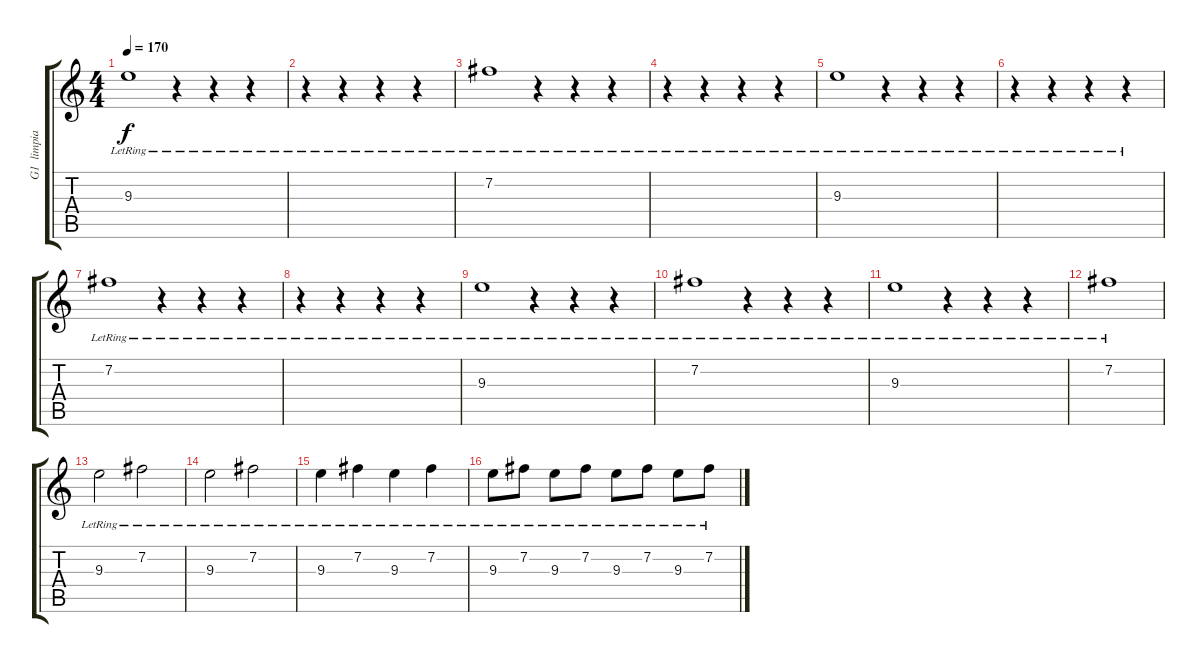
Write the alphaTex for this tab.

\track ("G1  limpia" "G1  limpia") {instrument electricguitarclean}
\staff {score tabs}
\tuning (E4 B3 G3 D3 A2 E2) {hide}
\ts (4 4)
\tempo 170
\clef g2
\ks c
9.3{lr}.1{dy f} r.4 r.4 r.4 |
r.4 r.4 r.4 r.4 |
7.2{lr}.1 r.4 r.4 r.4 |
r.4 r.4 r.4 r.4 |
9.3{lr}.1 r.4 r.4 r.4 |
r.4 r.4 r.4 r.4 |
7.2{lr}.1 r.4 r.4 r.4 |
r.4 r.4 r.4 r.4 |
9.3{lr}.1 r.4 r.4 r.4 |
7.2{lr}.1 r.4 r.4 r.4 |
9.3{lr}.1 r.4 r.4 r.4 |
7.2{lr}.1 |
9.3{lr}.2 7.2{lr}.2 |
9.3{lr}.2 7.2{lr}.2 |
9.3{lr}.4 7.2{lr}.4 9.3{lr}.4 7.2{lr}.4 |
9.3{lr}.8 7.2{lr}.8 9.3{lr}.8 7.2{lr}.8 9.3{lr}.8 7.2{lr}.8 9.3{lr}.8 7.2{lr}.8
